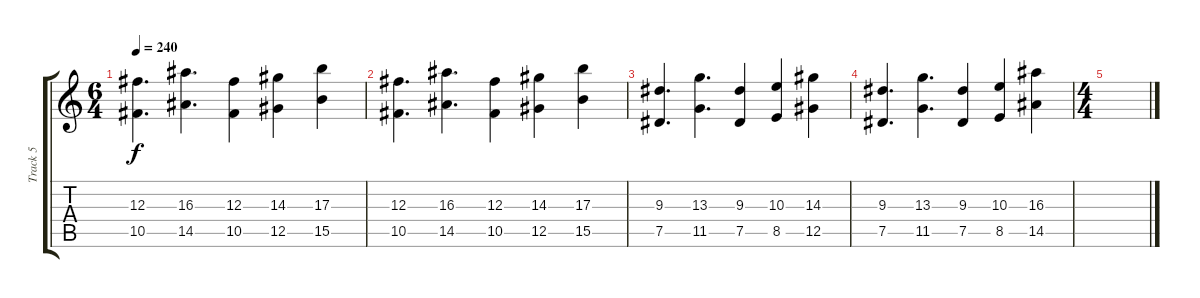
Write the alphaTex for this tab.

\track ("Track 5" "Track 5") {instrument overdrivenguitar}
\staff {score tabs}
\tuning (Eb4 Bb3 Gb3 Db3 Ab2 Db2) {hide}
\ts (6 4)
\tempo 240
\clef g2
\ks c
(12.3 10.5).4{d dy f} (16.3 14.5).4{d} (12.3 10.5).4 (14.3 12.5).4 (17.3 15.5).4 |
(12.3 10.5).4{d} (16.3 14.5).4{d} (12.3 10.5).4 (14.3 12.5).4 (17.3 15.5).4 |
(9.3 7.5).4{d} (13.3 11.5).4{d} (9.3 7.5).4 (10.3 8.5).4 (14.3 12.5).4 |
(9.3 7.5).4{d} (13.3 11.5).4{d} (9.3 7.5).4 (10.3 8.5).4 (16.3 14.5).4 |
\ts (4 4)
